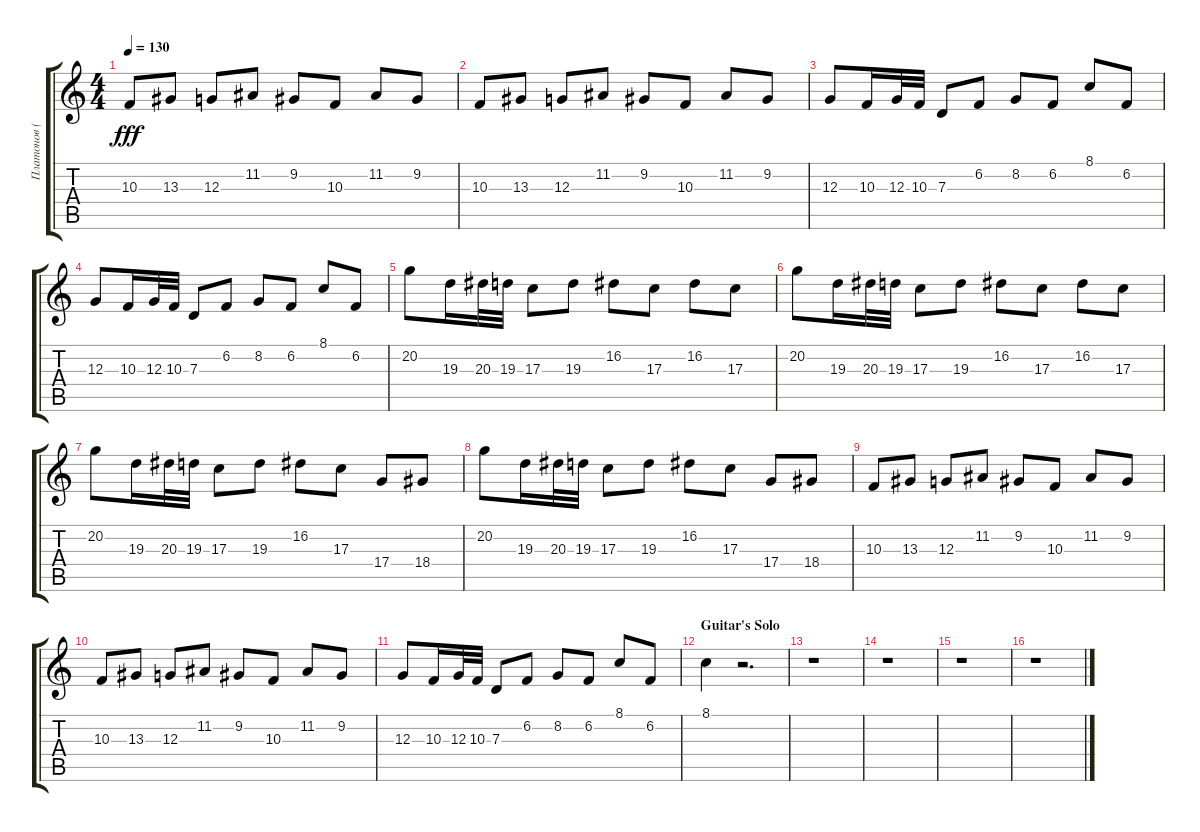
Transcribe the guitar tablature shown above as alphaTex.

\track ("Платонов (Клавиш. 1)" "Платонов (") {instrument pad1newage}
\staff {score tabs}
\tuning (E4 B3 G3 D3 A2 E2) {hide}
\ts (4 4)
\tempo 130
\clef g2
\ks c
10.3.8{dy fff} 13.3.8 12.3.8 11.2.8 9.2.8 10.3.8 11.2.8 9.2.8 |
10.3.8 13.3.8 12.3.8 11.2.8 9.2.8 10.3.8 11.2.8 9.2.8 |
12.3.8 10.3.16 12.3.32 10.3.32 7.3.8 6.2.8 8.2.8 6.2.8 8.1.8 6.2.8 |
12.3.8 10.3.16 12.3.32 10.3.32 7.3.8 6.2.8 8.2.8 6.2.8 8.1.8 6.2.8 |
20.2.8 19.3.16 20.3.32 19.3.32 17.3.8 19.3.8 16.2.8 17.3.8 16.2.8 17.3.8 |
20.2.8 19.3.16 20.3.32 19.3.32 17.3.8 19.3.8 16.2.8 17.3.8 16.2.8 17.3.8 |
20.2.8 19.3.16 20.3.32 19.3.32 17.3.8 19.3.8 16.2.8 17.3.8 17.4.8 18.4.8 |
20.2.8 19.3.16 20.3.32 19.3.32 17.3.8 19.3.8 16.2.8 17.3.8 17.4.8 18.4.8 |
10.3.8 13.3.8 12.3.8 11.2.8 9.2.8 10.3.8 11.2.8 9.2.8 |
10.3.8 13.3.8 12.3.8 11.2.8 9.2.8 10.3.8 11.2.8 9.2.8 |
12.3.8 10.3.16 12.3.32 10.3.32 7.3.8 6.2.8 8.2.8 6.2.8 8.1.8 6.2.8 |
\section ("" "Guitar's Solo")
8.1.4 r.2{d} |
r.1 |
r.1 |
r.1 |
r.1
